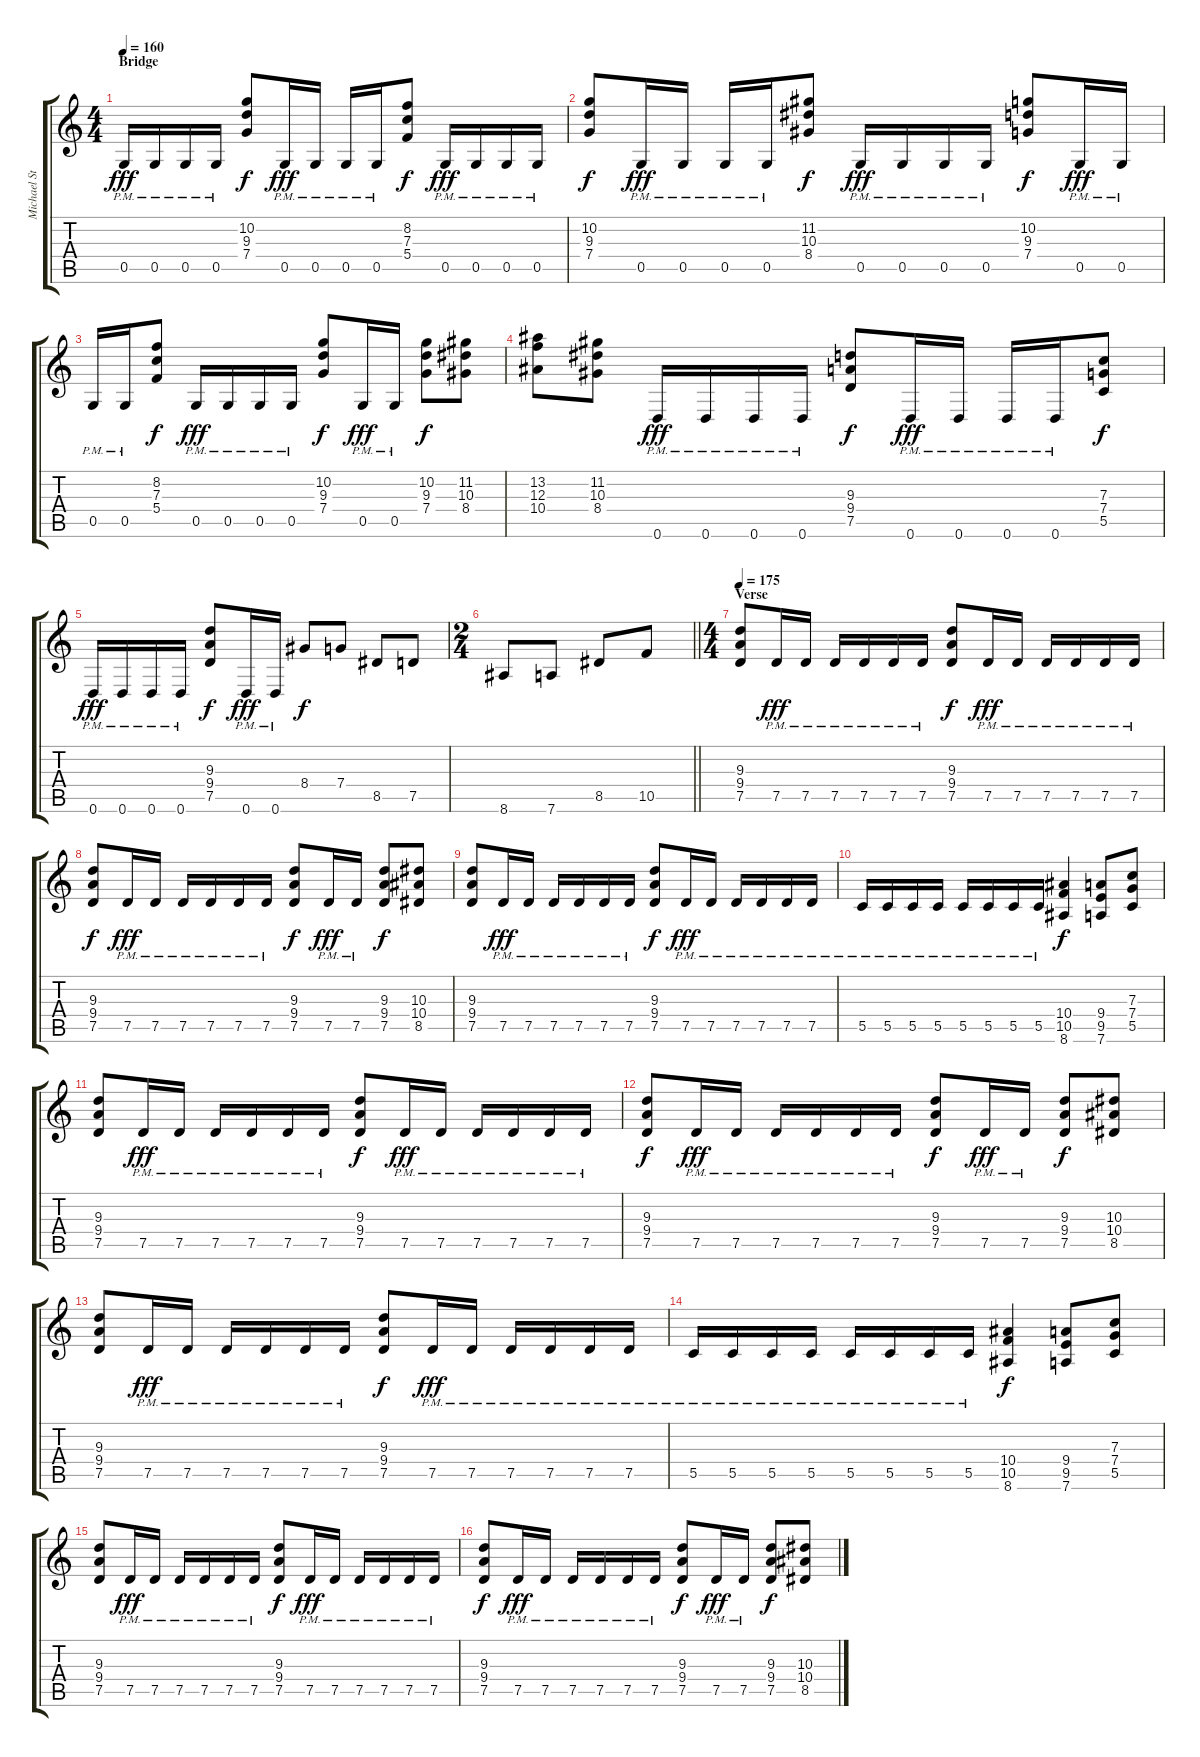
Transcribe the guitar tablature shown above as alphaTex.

\track ("Michael Stützer" "Michael St") {instrument distortionguitar}
\staff {score tabs}
\tuning (D4 A3 F3 C3 G2 D2) {hide}
\ts (4 4)
\section ("" "Bridge")
\tempo 160
\clef g2
\ks c
0.5{pm}.16{dy fff} 0.5{pm}.16 0.5{pm}.16 0.5{pm}.16 (10.2 9.3 7.4).8{dy f} 0.5{pm}.16{dy fff} 0.5{pm}.16 0.5{pm}.16 0.5{pm}.16 (8.2 7.3 5.4).8{dy f} 0.5{pm}.16{dy fff} 0.5{pm}.16 0.5{pm}.16 0.5{pm}.16 |
(10.2 9.3 7.4).8{dy f} 0.5{pm}.16{dy fff} 0.5{pm}.16 0.5{pm}.16 0.5{pm}.16 (11.2 10.3 8.4).8{dy f} 0.5{pm}.16{dy fff} 0.5{pm}.16 0.5{pm}.16 0.5{pm}.16 (10.2 9.3 7.4).8{dy f} 0.5{pm}.16{dy fff} 0.5{pm}.16 |
0.5{pm}.16 0.5{pm}.16 (8.2 7.3 5.4).8{dy f} 0.5{pm}.16{dy fff} 0.5{pm}.16 0.5{pm}.16 0.5{pm}.16 (10.2 9.3 7.4).8{dy f} 0.5{pm}.16{dy fff} 0.5{pm}.16 (10.2 9.3 7.4).8{dy f} (11.2 10.3 8.4).8 |
(13.2 12.3 10.4).8 (11.2 10.3 8.4).8 0.6{pm}.16{dy fff} 0.6{pm}.16 0.6{pm}.16 0.6{pm}.16 (9.3 9.4 7.5).8{dy f} 0.6{pm}.16{dy fff} 0.6{pm}.16 0.6{pm}.16 0.6{pm}.16 (7.3 7.4 5.5).8{dy f} |
0.6{pm}.16{dy fff} 0.6{pm}.16 0.6{pm}.16 0.6{pm}.16 (9.3 9.4 7.5).8{dy f} 0.6{pm}.16{dy fff} 0.6{pm}.16 8.4.8{dy f} 7.4.8 8.5.8 7.5.8 |
\ts (2 4)
\barLineRight lightlight
8.6.8 7.6.8 8.5.8 10.5.8 |
\ts (4 4)
\section ("" "Verse")
\tempo 175
(9.3 9.4 7.5).8 7.5{pm}.16{dy fff} 7.5{pm}.16 7.5{pm}.16 7.5{pm}.16 7.5{pm}.16 7.5{pm}.16 (9.3 9.4 7.5).8{dy f} 7.5{pm}.16{dy fff} 7.5{pm}.16 7.5{pm}.16 7.5{pm}.16 7.5{pm}.16 7.5{pm}.16 |
(9.3 9.4 7.5).8{dy f} 7.5{pm}.16{dy fff} 7.5{pm}.16 7.5{pm}.16 7.5{pm}.16 7.5{pm}.16 7.5{pm}.16 (9.3 9.4 7.5).8{dy f} 7.5{pm}.16{dy fff} 7.5{pm}.16 (9.3 9.4 7.5).8{dy f} (10.3 10.4 8.5).8 |
(9.3 9.4 7.5).8 7.5{pm}.16{dy fff} 7.5{pm}.16 7.5{pm}.16 7.5{pm}.16 7.5{pm}.16 7.5{pm}.16 (9.3 9.4 7.5).8{dy f} 7.5{pm}.16{dy fff} 7.5{pm}.16 7.5{pm}.16 7.5{pm}.16 7.5{pm}.16 7.5{pm}.16 |
5.5{pm}.16 5.5{pm}.16 5.5{pm}.16 5.5{pm}.16 5.5{pm}.16 5.5{pm}.16 5.5{pm}.16 5.5{pm}.16 (10.4 10.5 8.6).4{dy f} (9.4 9.5 7.6).8 (7.3 7.4 5.5).8 |
(9.3 9.4 7.5).8 7.5{pm}.16{dy fff} 7.5{pm}.16 7.5{pm}.16 7.5{pm}.16 7.5{pm}.16 7.5{pm}.16 (9.3 9.4 7.5).8{dy f} 7.5{pm}.16{dy fff} 7.5{pm}.16 7.5{pm}.16 7.5{pm}.16 7.5{pm}.16 7.5{pm}.16 |
(9.3 9.4 7.5).8{dy f} 7.5{pm}.16{dy fff} 7.5{pm}.16 7.5{pm}.16 7.5{pm}.16 7.5{pm}.16 7.5{pm}.16 (9.3 9.4 7.5).8{dy f} 7.5{pm}.16{dy fff} 7.5{pm}.16 (9.3 9.4 7.5).8{dy f} (10.3 10.4 8.5).8 |
(9.3 9.4 7.5).8 7.5{pm}.16{dy fff} 7.5{pm}.16 7.5{pm}.16 7.5{pm}.16 7.5{pm}.16 7.5{pm}.16 (9.3 9.4 7.5).8{dy f} 7.5{pm}.16{dy fff} 7.5{pm}.16 7.5{pm}.16 7.5{pm}.16 7.5{pm}.16 7.5{pm}.16 |
5.5{pm}.16 5.5{pm}.16 5.5{pm}.16 5.5{pm}.16 5.5{pm}.16 5.5{pm}.16 5.5{pm}.16 5.5{pm}.16 (10.4 10.5 8.6).4{dy f} (9.4 9.5 7.6).8 (7.3 7.4 5.5).8 |
(9.3 9.4 7.5).8 7.5{pm}.16{dy fff} 7.5{pm}.16 7.5{pm}.16 7.5{pm}.16 7.5{pm}.16 7.5{pm}.16 (9.3 9.4 7.5).8{dy f} 7.5{pm}.16{dy fff} 7.5{pm}.16 7.5{pm}.16 7.5{pm}.16 7.5{pm}.16 7.5{pm}.16 |
(9.3 9.4 7.5).8{dy f} 7.5{pm}.16{dy fff} 7.5{pm}.16 7.5{pm}.16 7.5{pm}.16 7.5{pm}.16 7.5{pm}.16 (9.3 9.4 7.5).8{dy f} 7.5{pm}.16{dy fff} 7.5{pm}.16 (9.3 9.4 7.5).8{dy f} (10.3 10.4 8.5).8
